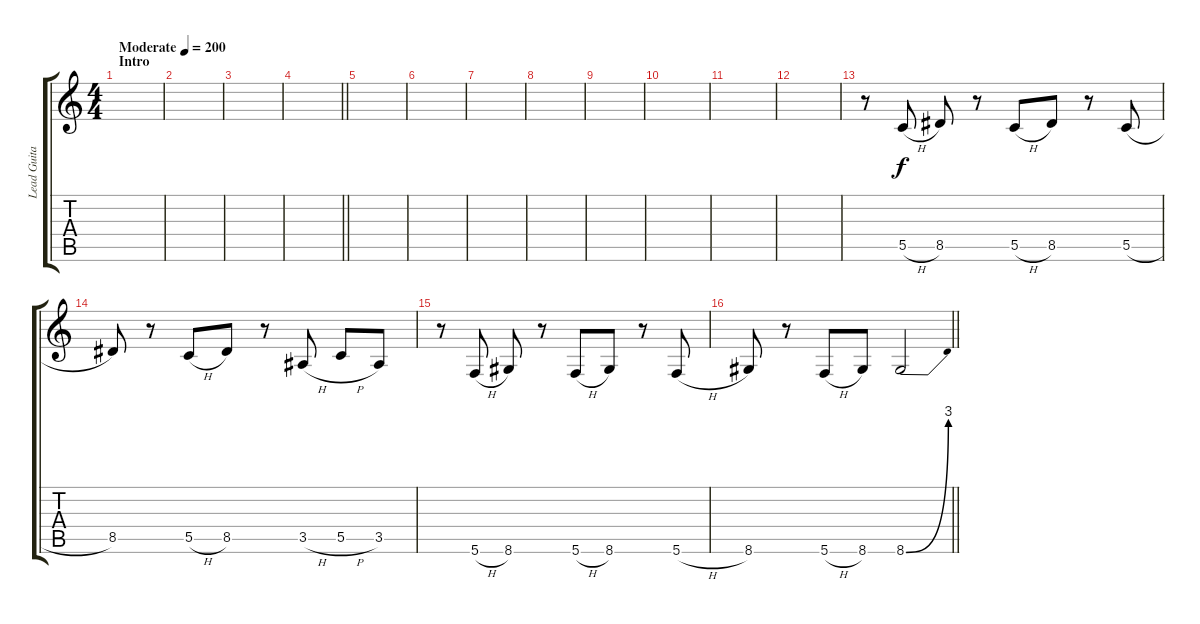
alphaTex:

\track ("Lead Guitar" "Lead Guita") {instrument distortionguitar}
\staff {score tabs}
\tuning (D4 A3 F3 C3 G2 C2) {hide}
\ts (4 4)
\section ("" "Intro")
\tempo (200 "Moderate")
\clef g2
\ks c
|
|
|
\barLineRight lightlight
|
|
|
|
|
|
|
|
|
r.8 5.5{h}.8 8.5.8 r.8 5.5{h}.8 8.5.8 r.8 5.5{h}.8 |
8.5.8 r.8 5.5{h}.8 8.5.8 r.8 3.5{h}.8 5.5{h}.8 3.5.8 |
r.8 5.6{h}.8 8.6.8 r.8 5.6{h}.8 8.6.8 r.8 5.6{h}.8 |
\barLineRight lightlight
8.6.8 r.8 5.6{h}.8 8.6.8 8.6{be (bend 0 0 60 12)}.2
